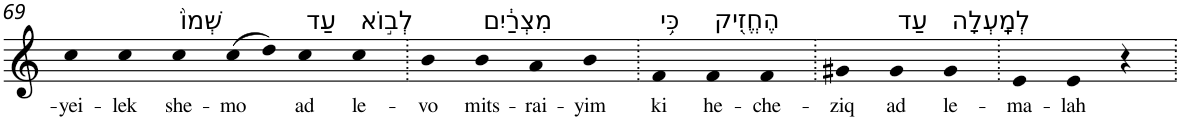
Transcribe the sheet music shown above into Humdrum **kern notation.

**kern	**text
*part1	*part1
*staff1	*staff1
*I"Piano	*
*I'Pno	*
!!LO:PB:g=z
*clefG2	*
*k[]	*
=69	=69
!	!LO:LY:b
4cc	-yei-
!	!LO:LY:b
4cc	-lek
!LO:TX:a:t=שְׁמוֹ֙	!
!	!LO:LY:b
4cc	she-
!	!LO:LY:b
(>8cc	-mo
8dd)	.
!LO:TX:a:t=עַד	!
!	!LO:LY:b
4cc	ad
!LO:TX:a:t=לְב֣וֹא	!
!	!LO:LY:b
4cc	le-
=70.	=70.
!	!LO:LY:b
4b	-vo
!LO:TX:a:t=מִצְרַ֔יִם	!
!	!LO:LY:b
4b	mits-
!	!LO:LY:b
4a	-rai-
!	!LO:LY:b
4b	-yim
=71.	=71.
!LO:TX:a:t=כִּ֥י	!
!	!LO:LY:b
4f	ki
!LO:TX:a:t=הֶחֱזִ֖יק	!
!	!LO:LY:b
4f	he-
!	!LO:LY:b
4f	-che-
=72.	=72.
!	!LO:LY:b
4g#X	-ziq
!LO:TX:a:t=עַד	!
!	!LO:LY:b
4g#	ad
!LO:TX:a:t=לְמָֽעְלָה	!
!	!LO:LY:b
4g#	le-
=73.	=73.
!	!LO:LY:b
4e	-ma-
!	!LO:LY:b
4e	-lah
4r	.
=.	=.
*-	*-
